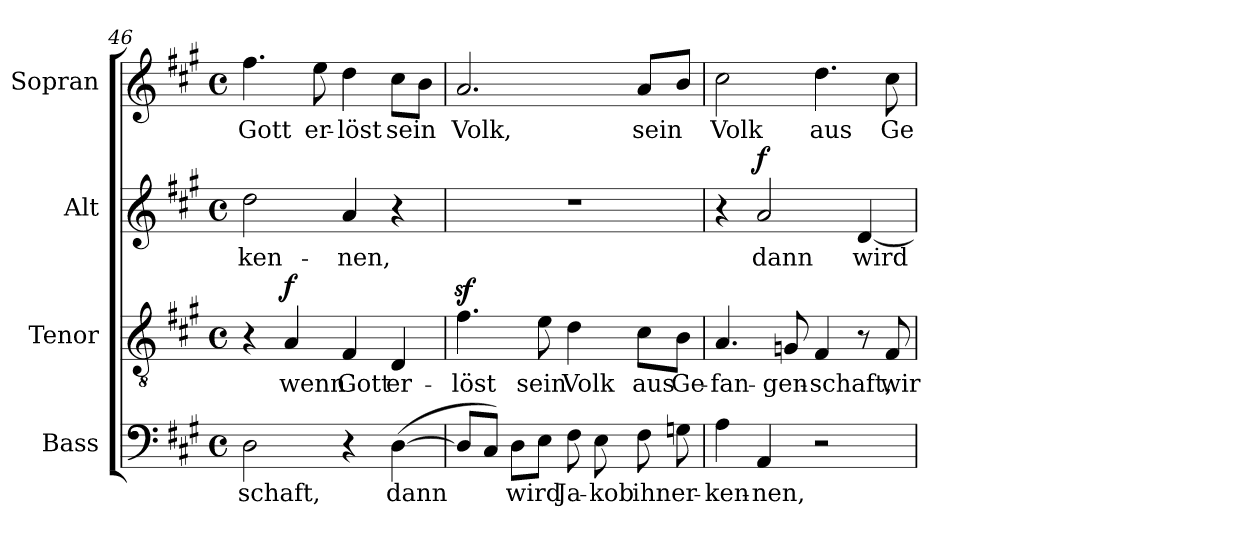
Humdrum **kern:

**kern	**text	**kern	**text	**dynam	**kern	**text	**dynam	**kern	**text
*part4	*part4	*part3	*part3	*part3	*part2	*part2	*part2	*part1	*part1
*staff4	*staff4	*staff3	*staff3	*staff3	*staff2	*staff2	*staff2	*staff1	*staff1
*I"Bass	*	*I"Tenor	*	*	*I"Alt	*	*	*I"Sopran	*
*I'B.	*	*I'T.	*	*	*I'A.	*	*	*I'S.	*
*clefF4	*	*clefGv2	*	*	*clefG2	*	*	*clefG2	*
*k[f#c#g#]	*	*k[f#c#g#]	*	*	*k[f#c#g#]	*	*	*k[f#c#g#]	*
*A:	*	*A:	*	*	*A:	*	*	*A:	*
*M4/4	*	*M4/4	*	*	*M4/4	*	*	*M4/4	*
*met(c)	*	*met(c)	*	*	*met(c)	*	*	*met(c)	*
=46	=46	=46	=46	=46	=46	=46	=46	=46	=46
!	!LO:LY:b	!	!	!	!	!LO:LY:b	!	!	!LO:LY:b
2D\	-schaft,	4r	.	.	2dd\	-ken-	.	4.ff#\	Gott
!	!	!	!LO:LY:b	!LO:DY:a	!	!	!	!	!
.	.	4A/	wenn	f	.	.	.	.	.
!	!	!	!	!	!	!	!	!	!LO:LY:b
.	.	.	.	.	.	.	.	8ee\	er-
!	!	!	!LO:LY:b	!	!	!LO:LY:b	!	!	!LO:LY:b
4r	.	4F#/	Gott	.	4a/	-nen,	.	4dd\	-löst
!	!LO:LY:b	!	!LO:LY:b	!	!	!	!	!	!LO:LY:b
(>[4D\	dann	4D/	er-	.	4r	.	.	8cc#\L	sein
.	.	.	.	.	.	.	.	8b\J	.
=47	=47	=47	=47	=47	=47	=47	=47	=47	=47
!	!	!	!LO:LY:b	!	!	!	!	!	!LO:LY:b
8D/L]	.	4.f#z>\	-löst	.	1r	.	.	2.a/	Volk,
8C#/J)	.	.	.	.	.	.	.	.	.
!	!LO:LY:b	!	!	!	!	!	!	!	!
8D\L	wird	.	.	.	.	.	.	.	.
!	!	!	!LO:LY:b	!	!	!	!	!	!
8E\J	.	8e\	sein	.	.	.	.	.	.
!	!LO:LY:b	!	!LO:LY:b	!	!	!	!	!	!
8F#\	Ja-	4d\	Volk	.	.	.	.	.	.
!	!LO:LY:b	!	!	!	!	!	!	!	!
8E\	-kob	.	.	.	.	.	.	.	.
!	!LO:LY:b	!	!LO:LY:b	!	!	!	!	!	!LO:LY:b
8F#\	ihn	8c#\L	aus	.	.	.	.	8a/L	sein
!	!LO:LY:b	!	!LO:LY:b	!	!	!	!	!	!
8Gn\	er-	8B\J	Ge-	.	.	.	.	8b/J	.
!!LO:LB:g=z
=48	=48	=48	=48	=48	=48	=48	=48	=48	=48
!	!LO:LY:b	!	!LO:LY:b	!	!	!	!	!	!LO:LY:b
4A\	-ken-	4.A/	-fan-	.	4r	.	.	2cc#\	Volk
!	!LO:LY:b	!	!	!	!	!LO:LY:b	!LO:DY:a	!	!
4AA/	-nen,	.	.	.	2a/	dann	f	.	.
!	!	!	!LO:LY:b	!	!	!	!	!	!
.	.	8Gn/	-gen-	.	.	.	.	.	.
!	!	!	!LO:LY:b	!	!	!	!	!	!LO:LY:b
2r	.	4F#/	-schaft,	.	.	.	.	4.dd\	aus
!	!	!	!	!	!	!LO:LY:b	!	!	!
.	.	8r	.	.	[4d/	wird	.	.	.
!	!	!	!LO:LY:b	!	!	!	!	!	!LO:LY:b
.	.	8F#/	wir	.	.	.	.	8cc#\	Ge-
=	=	=	=	=	=	=	=	=	=
*-	*-	*-	*-	*-	*-	*-	*-	*-	*-
